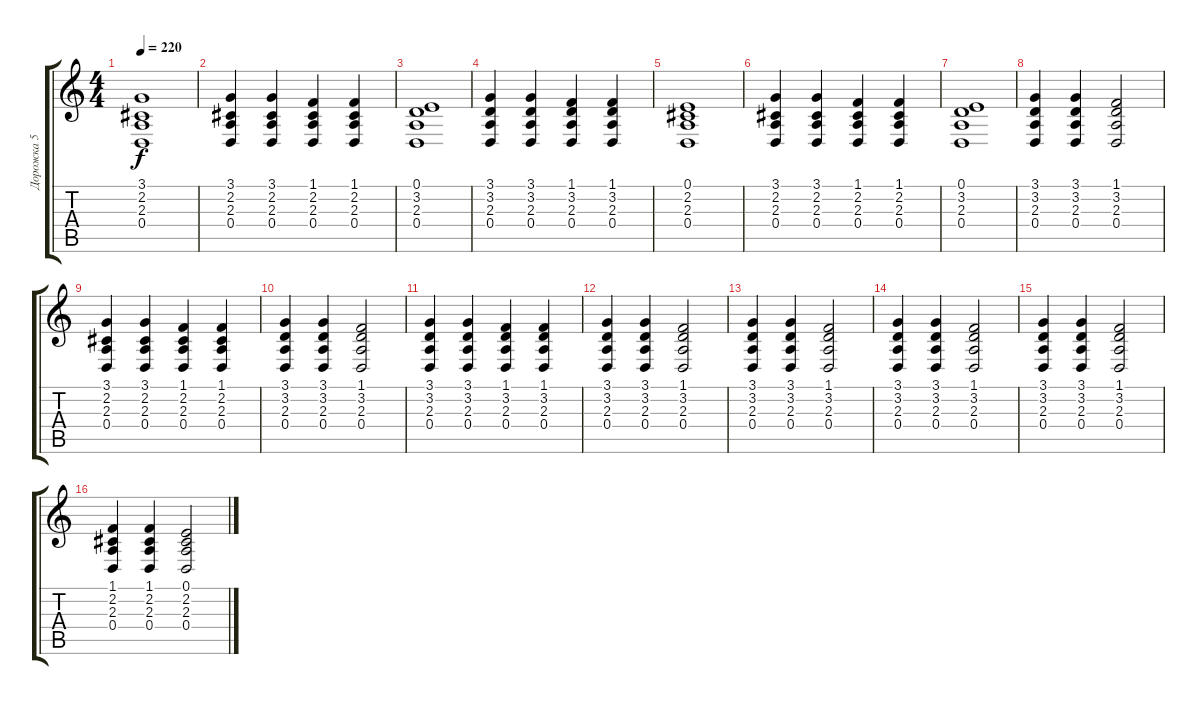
\track ("Дорожка 5" "Дорожка 5") {instrument acousticgrandpiano}
\staff {score tabs}
\tuning (E4 B3 G3 D3 A2 E2) {hide}
\ts (4 4)
\tempo 220
\clef g2
\ks c
(3.1 2.2 2.3 0.4).1{dy f} |
(3.1 2.2 2.3 0.4).4 (3.1 2.2 2.3 0.4).4 (1.1 2.2 2.3 0.4).4 (1.1 2.2 2.3 0.4).4 |
(0.1 3.2 2.3 0.4).1 |
(3.1 3.2 2.3 0.4).4 (3.1 3.2 2.3 0.4).4 (1.1 3.2 2.3 0.4).4 (1.1 3.2 2.3 0.4).4 |
(0.1 2.2 2.3 0.4).1 |
(3.1 2.2 2.3 0.4).4 (3.1 2.2 2.3 0.4).4 (1.1 2.2 2.3 0.4).4 (1.1 2.2 2.3 0.4).4 |
(0.1 3.2 2.3 0.4).1 |
(3.1 3.2 2.3 0.4).4 (3.1 3.2 2.3 0.4).4 (1.1 3.2 2.3 0.4).2 |
(3.1 2.2 2.3 0.4).4 (3.1 2.2 2.3 0.4).4 (1.1 2.2 2.3 0.4).4 (1.1 2.2 2.3 0.4).4 |
(3.1 3.2 2.3 0.4).4 (3.1 3.2 2.3 0.4).4 (1.1 3.2 2.3 0.4).2 |
(3.1 3.2 2.3 0.4).4 (3.1 3.2 2.3 0.4).4 (1.1 3.2 2.3 0.4).4 (1.1 3.2 2.3 0.4).4 |
(3.1 3.2 2.3 0.4).4 (3.1 3.2 2.3 0.4).4 (1.1 3.2 2.3 0.4).2 |
(3.1 3.2 2.3 0.4).4 (3.1 3.2 2.3 0.4).4 (1.1 3.2 2.3 0.4).2 |
(3.1 3.2 2.3 0.4).4 (3.1 3.2 2.3 0.4).4 (1.1 3.2 2.3 0.4).2 |
(3.1 3.2 2.3 0.4).4 (3.1 3.2 2.3 0.4).4 (1.1 3.2 2.3 0.4).2 |
(1.1 2.2 2.3 0.4).4 (1.1 2.2 2.3 0.4).4 (0.1 2.2 2.3 0.4).2
